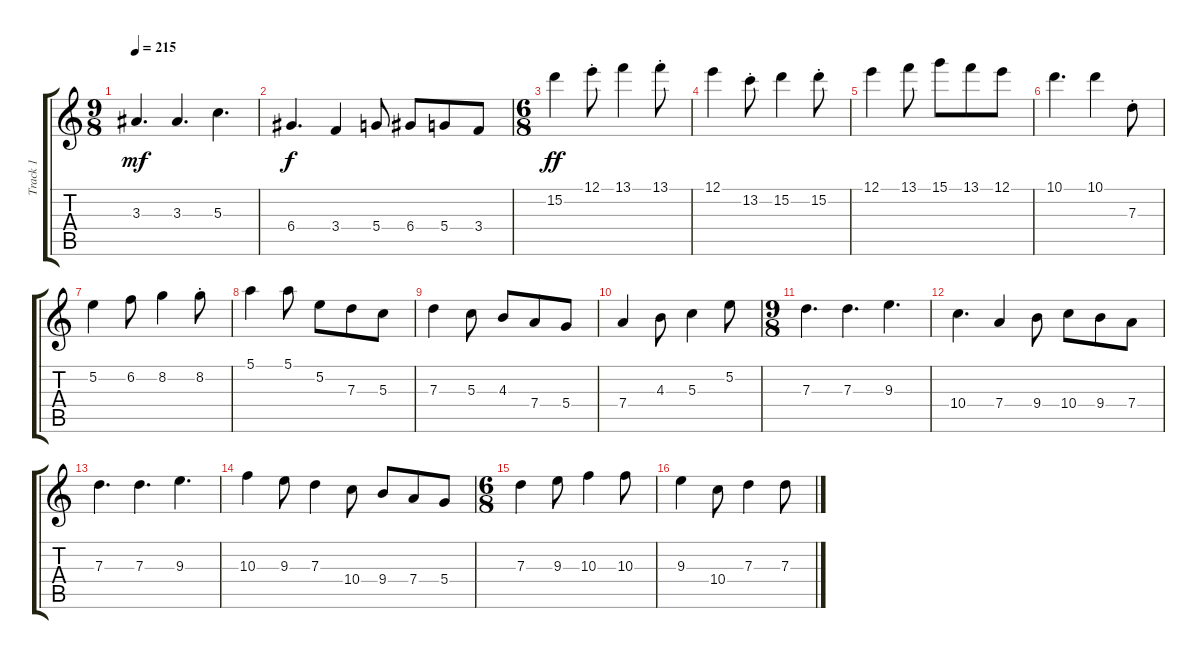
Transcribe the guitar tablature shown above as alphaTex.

\track ("Track 1" "Track 1") {instrument acousticguitarnylon}
\staff {score tabs}
\tuning (E4 B3 G3 D3 A2 E2) {hide}
\ts (9 8)
\tempo 215
\clef g2
\ks c
3.3.4{d dy mf} 3.3.4{d} 5.3.4{d} |
6.4.4{d dy f} 3.4.4 5.4.8 6.4.8 5.4.8 3.4.8 |
\ts (6 8)
15.2.4{dy ff} 12.1{st}.8 13.1.4 13.1{st}.8 |
12.1.4 13.2{st}.8 15.2.4 15.2{st}.8 |
12.1.4 13.1.8 15.1.8 13.1.8 12.1.8 |
10.1.4{d} 10.1.4 7.3{st}.8 |
5.2.4 6.2.8 8.2.4 8.2{st}.8 |
5.1.4 5.1.8 5.2.8 7.3.8 5.3.8 |
7.3.4 5.3.8 4.3.8 7.4.8 5.4.8 |
7.4.4 4.3.8 5.3.4 5.2.8 |
\ts (9 8)
7.3.4{d} 7.3.4{d} 9.3.4{d} |
10.4.4{d} 7.4.4 9.4.8 10.4.8 9.4.8 7.4.8 |
7.3.4{d} 7.3.4{d} 9.3.4{d} |
10.3.4 9.3.8 7.3.4 10.4.8 9.4.8 7.4.8 5.4.8 |
\ts (6 8)
7.3.4 9.3.8 10.3.4 10.3.8 |
9.3.4 10.4.8 7.3.4 7.3.8
